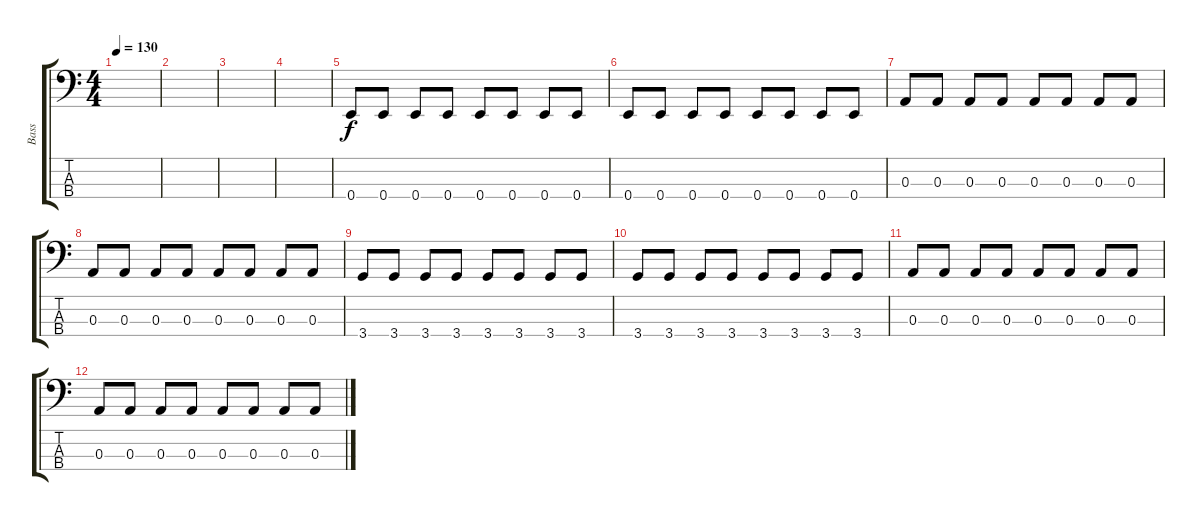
\track ("Bass" "Bass") {instrument electricbasspick}
\staff {score tabs}
\tuning (G2 D2 A1 E1) {hide}
\ts (4 4)
\tempo 130
\clef f4
\ks c
|
|
|
|
0.4.8 0.4.8 0.4.8 0.4.8 0.4.8 0.4.8 0.4.8 0.4.8 |
0.4.8 0.4.8 0.4.8 0.4.8 0.4.8 0.4.8 0.4.8 0.4.8 |
0.3.8 0.3.8 0.3.8 0.3.8 0.3.8 0.3.8 0.3.8 0.3.8 |
0.3.8 0.3.8 0.3.8 0.3.8 0.3.8 0.3.8 0.3.8 0.3.8 |
3.4.8 3.4.8 3.4.8 3.4.8 3.4.8 3.4.8 3.4.8 3.4.8 |
3.4.8 3.4.8 3.4.8 3.4.8 3.4.8 3.4.8 3.4.8 3.4.8 |
0.3.8 0.3.8 0.3.8 0.3.8 0.3.8 0.3.8 0.3.8 0.3.8 |
0.3.8 0.3.8 0.3.8 0.3.8 0.3.8 0.3.8 0.3.8 0.3.8
